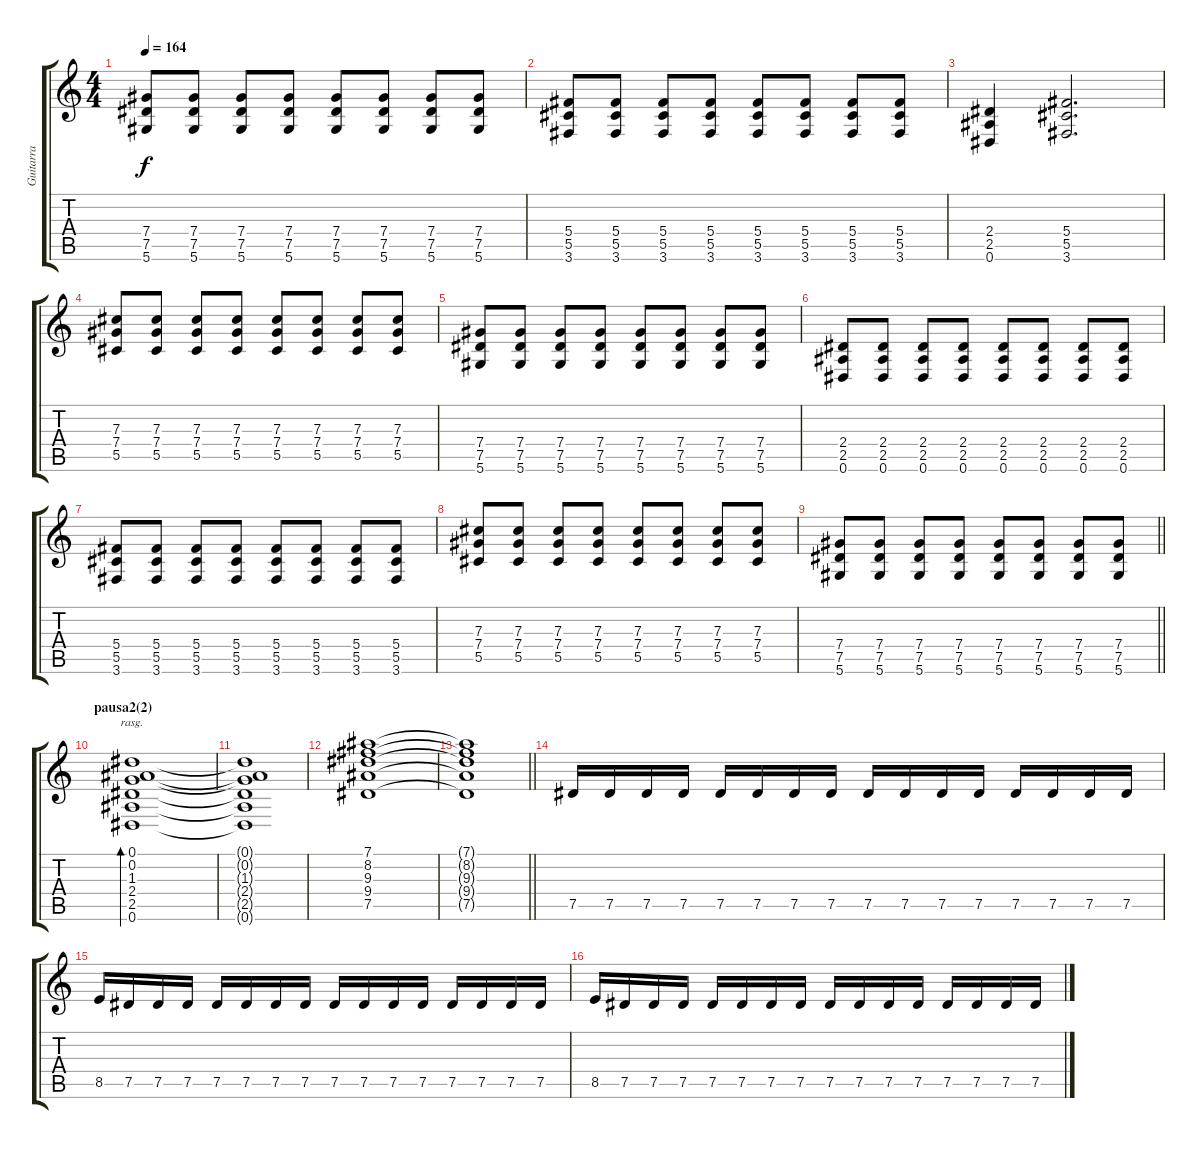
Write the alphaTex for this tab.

\track ("Guitarra" "Guitarra") {instrument distortionguitar}
\staff {score tabs}
\tuning (Eb4 Bb3 Gb3 Db3 Ab2 Eb2) {hide}
\ts (4 4)
\tempo 164
\clef g2
\ks c
(7.4 7.5 5.6).8{dy f} (7.4 7.5 5.6).8 (7.4 7.5 5.6).8 (7.4 7.5 5.6).8 (7.4 7.5 5.6).8 (7.4 7.5 5.6).8 (7.4 7.5 5.6).8 (7.4 7.5 5.6).8 |
(5.4 5.5 3.6).8 (5.4 5.5 3.6).8 (5.4 5.5 3.6).8 (5.4 5.5 3.6).8 (5.4 5.5 3.6).8 (5.4 5.5 3.6).8 (5.4 5.5 3.6).8 (5.4 5.5 3.6).8 |
(2.4 2.5 0.6).4 (5.4 5.5 3.6).2{d} |
(7.3 7.4 5.5).8 (7.3 7.4 5.5).8 (7.3 7.4 5.5).8 (7.3 7.4 5.5).8 (7.3 7.4 5.5).8 (7.3 7.4 5.5).8 (7.3 7.4 5.5).8 (7.3 7.4 5.5).8 |
(7.4 7.5 5.6).8 (7.4 7.5 5.6).8 (7.4 7.5 5.6).8 (7.4 7.5 5.6).8 (7.4 7.5 5.6).8 (7.4 7.5 5.6).8 (7.4 7.5 5.6).8 (7.4 7.5 5.6).8 |
(2.4 2.5 0.6).8 (2.4 2.5 0.6).8 (2.4 2.5 0.6).8 (2.4 2.5 0.6).8 (2.4 2.5 0.6).8 (2.4 2.5 0.6).8 (2.4 2.5 0.6).8 (2.4 2.5 0.6).8 |
(5.4 5.5 3.6).8 (5.4 5.5 3.6).8 (5.4 5.5 3.6).8 (5.4 5.5 3.6).8 (5.4 5.5 3.6).8 (5.4 5.5 3.6).8 (5.4 5.5 3.6).8 (5.4 5.5 3.6).8 |
(7.3 7.4 5.5).8 (7.3 7.4 5.5).8 (7.3 7.4 5.5).8 (7.3 7.4 5.5).8 (7.3 7.4 5.5).8 (7.3 7.4 5.5).8 (7.3 7.4 5.5).8 (7.3 7.4 5.5).8 |
\barLineRight lightlight
(7.4 7.5 5.6).8 (7.4 7.5 5.6).8 (7.4 7.5 5.6).8 (7.4 7.5 5.6).8 (7.4 7.5 5.6).8 (7.4 7.5 5.6).8 (7.4 7.5 5.6).8 (7.4 7.5 5.6).8 |
\section ("" "pausa2(2)")
(0.1 0.2 1.3 2.4 2.5 0.6).1{bd 120 rasg ii} |
(0.1{t} 0.2{t} 1.3{t} 2.4{t} 2.5{t} 0.6{t}).1 |
(7.1 8.2 9.3 9.4 7.5).1 |
\barLineRight lightlight
(7.1{t} 8.2{t} 9.3{t} 9.4{t} 7.5{t}).1 |
7.5.16 7.5.16 7.5.16 7.5.16 7.5.16 7.5.16 7.5.16 7.5.16 7.5.16 7.5.16 7.5.16 7.5.16 7.5.16 7.5.16 7.5.16 7.5.16 |
8.5.16 7.5.16 7.5.16 7.5.16 7.5.16 7.5.16 7.5.16 7.5.16 7.5.16 7.5.16 7.5.16 7.5.16 7.5.16 7.5.16 7.5.16 7.5.16 |
8.5.16 7.5.16 7.5.16 7.5.16 7.5.16 7.5.16 7.5.16 7.5.16 7.5.16 7.5.16 7.5.16 7.5.16 7.5.16 7.5.16 7.5.16 7.5.16
